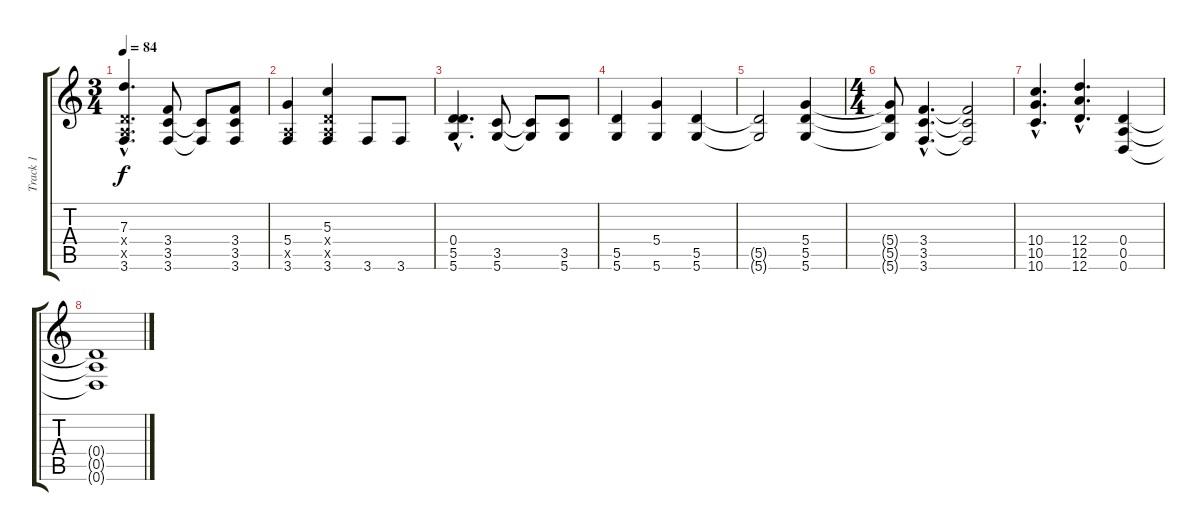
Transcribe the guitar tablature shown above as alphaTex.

\track ("Track 1" "Track 1") {instrument electricguitarclean}
\staff {score tabs}
\tuning (E4 B3 G3 D3 A2 D2) {hide}
\ts (3 4)
\tempo 84
\clef g2
\ks c
(7.3{hac} 0.4{hac x} 0.5{hac x} 3.6{hac}).4{d dy f} (3.4 3.5 3.6).8 (3.5{t} 3.6{t}).8 (3.4 3.5 3.6).8 |
(5.4 0.5{x} 3.6).4 (5.3 0.4{x} 0.5{x} 3.6).4 3.6.8 3.6.8 |
(0.4{hac} 5.5{hac} 5.6{hac}).4{d} (3.5 5.6).8 (3.5{t} 5.6{t}).8 (3.5 5.6).8 |
(5.5 5.6).4 (5.4 5.6).4 (5.5 5.6).4 |
(5.5{t} 5.6{t}).2 (5.4 5.5 5.6).4 |
\ts (4 4)
(5.4{t} 5.5{t} 5.6{t}).8 (3.4{hac} 3.5{hac} 3.6{hac}).4{d} (3.4{t} 3.5{t} 3.6{t}).2 |
(10.4{hac} 10.5{hac} 10.6{hac}).4{d} (12.4{hac} 12.5{hac} 12.6{hac}).4{d} (0.4 0.5 0.6).4 |
(0.4{t} 0.5{t} 0.6{t}).1
